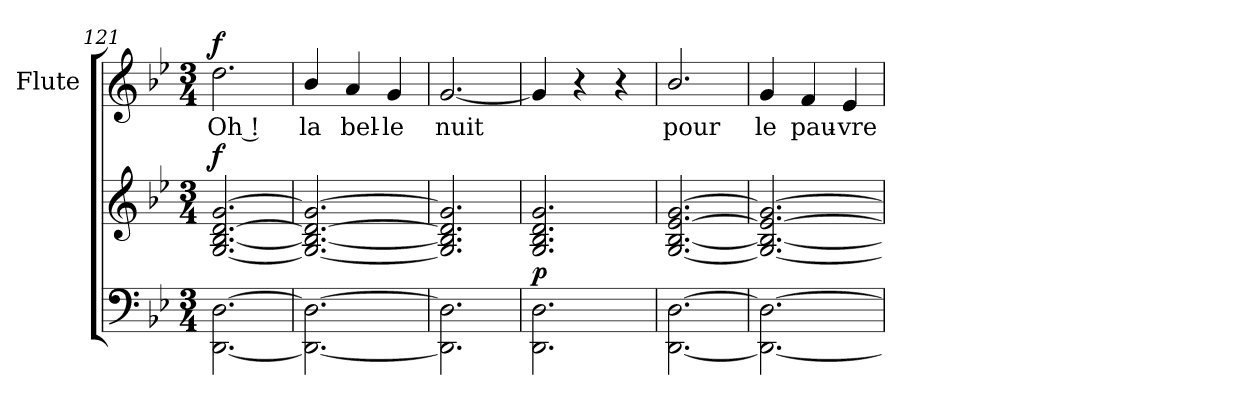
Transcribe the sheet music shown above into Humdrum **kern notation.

**kern	**dynam	**kern	**dynam	**kern	**text	**dynam
*part3	*part3	*part2	*part2	*part1	*part1	*part1
*staff3	*staff3	*staff2	*staff2	*staff1	*staff1	*staff1
*	*	*	*	*I"Flute	*	*
*	*	*	*	*I'Flu	*	*
*clefF4	*	*clefG2	*	*clefG2	*	*
*k[b-e-]	*	*k[b-e-]	*	*k[b-e-]	*	*
*B-:	*	*B-:	*	*B-:	*	*
*M3/4	*	*M3/4	*	*M3/4	*	*
=121	=121	=121	=121	=121	=121	=121
!	!	!	!LO:DY:a	!	!LO:LY:b	!LO:DY:a
[2.DD\ [2.D\	.	[2.G/ [2.B-/ [2.d/ [2.g/	f	2.dd\	Oh !	f
=122	=122	=122	=122	=122	=122	=122
!	!	!	!	!	!LO:LY:b	!
2.DD\_ 2.D\_	.	2.G/_ 2.B-/_ 2.d/_ 2.g/_	.	4b-/	la	.
!	!	!	!	!	!LO:LY:b	!
.	.	.	.	4a/	bel-	.
!	!	!	!	!	!LO:LY:b	!
.	.	.	.	4g/	-le	.
=123	=123	=123	=123	=123	=123	=123
!	!	!	!	!	!LO:LY:b	!
2.DD\] 2.D\]	.	2.G/] 2.B-/] 2.d/] 2.g/]	.	[2.g/	nuit	.
=124	=124	=124	=124	=124	=124	=124
!	!LO:DY:a	!	!	!	!	!
2.DD\ 2.D\	p	2.G/ 2.B-/ 2.d/ 2.g/	.	4g/]	.	.
.	.	.	.	4r	.	.
.	.	.	.	4r	.	.
!!LO:LB:g=z
=125	=125	=125	=125	=125	=125	=125
!	!	!	!	!	!LO:LY:b	!
[2.DD\ [2.D\	.	[2.G/ [2.B-/ [2.e-/ [2.g/	.	2.b-/	pour	.
=126	=126	=126	=126	=126	=126	=126
!	!	!	!	!	!LO:LY:b	!
2.DD\_ 2.D\_	.	2.G/_ 2.B-/_ 2.e-/_ 2.g/_	.	4g/	le	.
!	!	!	!	!	!LO:LY:b	!
.	.	.	.	4f/	pau-	.
!	!	!	!	!	!LO:LY:b	!
.	.	.	.	4e-/	-vre	.
=	=	=	=	=	=	=
*-	*-	*-	*-	*-	*-	*-
